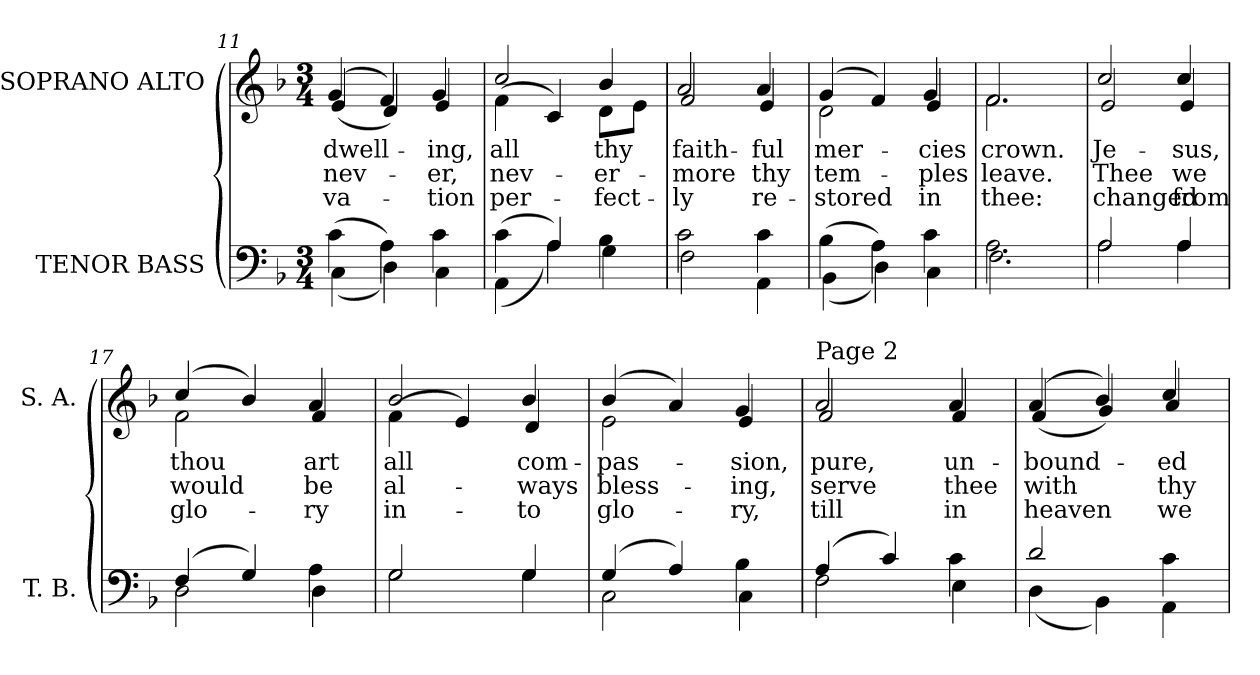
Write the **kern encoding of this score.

**kern	**kern	**text	**text	**text
*part2	*part1	*part1	*part1	*part1
*staff2	*staff1	*staff1	*staff1	*staff1
*I"TENOR BASS	*I"SOPRANO ALTO	*	*	*
*I'T. B.	*I'S. A.	*	*	*
*clefF4	*clefG2	*	*	*
*k[b-]	*k[b-]	*	*	*
*F:	*F:	*	*	*
*M3/4	*M3/4	*	*	*
=11	=11	=11	=11	=11
*^	*	*	*	*
!	!	!	!LO:LY:b:color=#000000	!LO:LY:b:color=#000000	!LO:LY:b:color=#000000
*	*	*^	*	*	*
(4ci\	(4Ci\	(4gi/	(4ei/	dwell-	nev-	-va-
4Ai\)	4Di\)	4fi/)	4di/)	.	.	.
!	!	!	!	!LO:LY:b:color=#000000	!LO:LY:b:color=#000000	!LO:LY:b:color=#000000
4ci\	4Ci\	4gi/	4ei/	-ing,	-er,	-tion
=12	=12	=12	=12	=12	=12	=12
!	!	!	!	!LO:LY:b:color=#000000	!LO:LY:b:color=#000000	!LO:LY:b:color=#000000
(4ci\	(4AAi\	2cci/	(4fi\	all	nev-	per-
4Ai/)	4Ai\)	.	4ci/)	.	.	.
!	!	!	!	!LO:LY:b:color=#000000	!LO:LY:b:color=#000000	!LO:LY:b:color=#000000
4B-i\	4Gi\	4b-i/	8di\L	thy	-er-	-fect-
.	.	.	8ei\J	.	.	.
!!LO:LB:g=z	!!
=13	=13	=13	=13	=13	=13	=13
!	!	!	!	!LO:LY:b:color=#000000	!LO:LY:b:color=#000000	!LO:LY:b:color=#000000
2ci\	2Fi\	2ai/	2fi/	faith-	-more	-ly
!	!	!	!	!LO:LY:b:color=#000000	!LO:LY:b:color=#000000	!LO:LY:b:color=#000000
4ci\	4AAi\	4ai/	4ei/	-ful	thy	re-
=14	=14	=14	=14	=14	=14	=14
!	!	!	!	!LO:LY:b:color=#000000	!LO:LY:b:color=#000000	!LO:LY:b:color=#000000
(4B-i\	(4BB-i\	(4gi/	2di\	mer-	tem-	-stored
4Ai\)	4Di\)	4fi/)	.	.	.	.
!	!	!	!	!LO:LY:b:color=#000000	!LO:LY:b:color=#000000	!LO:LY:b:color=#000000
4ci\	4Ci\	4gi/	4ei/	-cies	-ples	in
=15	=15	=15	=15	=15	=15	=15
!	!	!	!	!LO:LY:b:color=#000000	!LO:LY:b:color=#000000	!LO:LY:b:color=#000000
2.Ai\	2.Fi\	2.fi/	2.fi\	crown.	leave.	thee:
=16	=16	=16	=16	=16	=16	=16
!	!	!	!	!LO:LY:b:color=#000000	!LO:LY:b:color=#000000	!LO:LY:b:color=#000000
2Ai/	2Ai\	2cci/	2ei/	Je-	Thee	changed
!	!	!	!	!LO:LY:b:color=#000000	!LO:LY:b:color=#000000	!LO:LY:b:color=#000000
4Ai/	4Ai\	4cci/	4ei/	-sus,	we	from
=17	=17	=17	=17	=17	=17	=17
!	!	!	!	!LO:LY:b:color=#000000	!LO:LY:b:color=#000000	!LO:LY:b:color=#000000
(4Fi/	2Di\	(4cci/	2fi\	thou	would	glo-
4Gi/)	.	4b-i/)	.	.	.	.
!	!	!	!	!LO:LY:b:color=#000000	!LO:LY:b:color=#000000	!LO:LY:b:color=#000000
4Ai\	4Di\	4ai/	4fi/	art	be	-ry
=18	=18	=18	=18	=18	=18	=18
!	!	!	!	!LO:LY:b:color=#000000	!LO:LY:b:color=#000000	!LO:LY:b:color=#000000
2Gi/	2Gi\	2b-i/	(4fi\	all	al-	in-
.	.	.	4ei/)	.	.	.
!	!	!	!	!LO:LY:b:color=#000000	!LO:LY:b:color=#000000	!LO:LY:b:color=#000000
4Gi/	4Gi\	4b-i/	4di/	com-	-ways	-to
=19	=19	=19	=19	=19	=19	=19
!	!	!	!	!LO:LY:b:color=#000000	!LO:LY:b:color=#000000	!LO:LY:b:color=#000000
(4Gi/	2Ci\	(4b-i/	2ei\	-pas-	bless-	glo-
4Ai/)	.	4ai/)	.	.	.	.
!	!	!	!	!LO:LY:b:color=#000000	!LO:LY:b:color=#000000	!LO:LY:b:color=#000000
4B-i\	4Ci\	4gi/	4ei/	-sion,	-ing,	-ry,
!!LO:PB:g=z	!!
=20	=20	=20	=20	=20	=20	=20
!	!	!LO:TX:a:t=Page 2	!	!	!	!
!	!	!	!	!LO:LY:b:color=#000000	!LO:LY:b:color=#000000	!LO:LY:b:color=#000000
(4Ai/	2Fi\	2ai/	2fi/	pure,	serve	till
4ci/)	.	.	.	.	.	.
!	!	!	!	!LO:LY:b:color=#000000	!LO:LY:b:color=#000000	!LO:LY:b:color=#000000
4ci\	4Ei\	4ai/	4fi/	un-	thee	in
=21	=21	=21	=21	=21	=21	=21
!	!	!	!	!LO:LY:b:color=#000000	!LO:LY:b:color=#000000	!LO:LY:b:color=#000000
2di/	(4Di\	(4ai/	(4fi/	-bound-	with	heaven
.	4BB-i\)	4b-i/)	4gi/)	.	.	.
!	!	!	!	!LO:LY:b:color=#000000	!LO:LY:b:color=#000000	!LO:LY:b:color=#000000
4ci\	4AAi\	4cci/	4ai/	-ed	thy	we
*v	*v	*	*	*	*	*
*	*v	*v	*	*	*
=	=	=	=	=
*-	*-	*-	*-	*-
